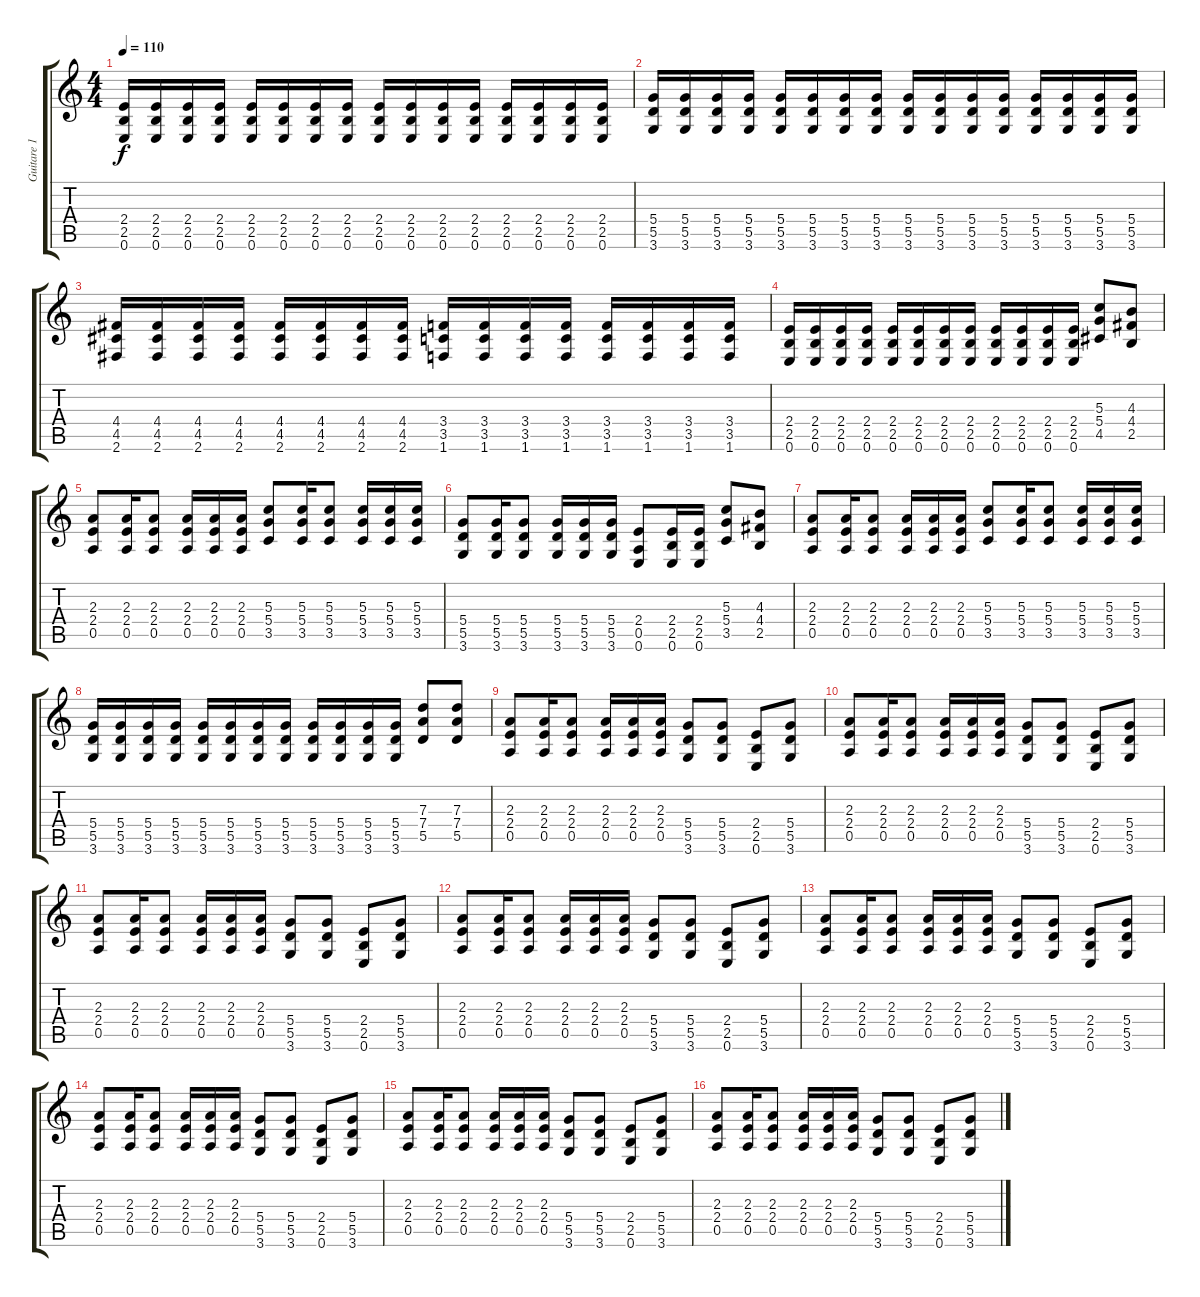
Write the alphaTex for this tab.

\track ("Guitare 1" "Guitare 1") {instrument distortionguitar}
\staff {score tabs}
\tuning (E4 B3 G3 D3 A2 E2) {hide}
\ts (4 4)
\tempo 110
\clef g2
\ks c
(2.4 2.5 0.6).16{dy f} (2.4 2.5 0.6).16 (2.4 2.5 0.6).16 (2.4 2.5 0.6).16 (2.4 2.5 0.6).16 (2.4 2.5 0.6).16 (2.4 2.5 0.6).16 (2.4 2.5 0.6).16 (2.4 2.5 0.6).16 (2.4 2.5 0.6).16 (2.4 2.5 0.6).16 (2.4 2.5 0.6).16 (2.4 2.5 0.6).16 (2.4 2.5 0.6).16 (2.4 2.5 0.6).16 (2.4 2.5 0.6).16 |
(5.4 5.5 3.6).16 (5.4 5.5 3.6).16 (5.4 5.5 3.6).16 (5.4 5.5 3.6).16 (5.4 5.5 3.6).16 (5.4 5.5 3.6).16 (5.4 5.5 3.6).16 (5.4 5.5 3.6).16 (5.4 5.5 3.6).16 (5.4 5.5 3.6).16 (5.4 5.5 3.6).16 (5.4 5.5 3.6).16 (5.4 5.5 3.6).16 (5.4 5.5 3.6).16 (5.4 5.5 3.6).16 (5.4 5.5 3.6).16 |
(4.4 4.5 2.6).16 (4.4 4.5 2.6).16 (4.4 4.5 2.6).16 (4.4 4.5 2.6).16 (4.4 4.5 2.6).16 (4.4 4.5 2.6).16 (4.4 4.5 2.6).16 (4.4 4.5 2.6).16 (3.4 3.5 1.6).16 (3.4 3.5 1.6).16 (3.4 3.5 1.6).16 (3.4 3.5 1.6).16 (3.4 3.5 1.6).16 (3.4 3.5 1.6).16 (3.4 3.5 1.6).16 (3.4 3.5 1.6).16 |
(2.4 2.5 0.6).16 (2.4 2.5 0.6).16 (2.4 2.5 0.6).16 (2.4 2.5 0.6).16 (2.4 2.5 0.6).16 (2.4 2.5 0.6).16 (2.4 2.5 0.6).16 (2.4 2.5 0.6).16 (2.4 2.5 0.6).16 (2.4 2.5 0.6).16 (2.4 2.5 0.6).16 (2.4 2.5 0.6).16 (5.3 5.4 4.5).8 (4.3 4.4 2.5).8 |
(2.3 2.4 0.5).8 (2.3 2.4 0.5).16 (2.3 2.4 0.5).8 (2.3 2.4 0.5).16 (2.3 2.4 0.5).16 (2.3 2.4 0.5).16 (5.3 5.4 3.5).8 (5.3 5.4 3.5).16 (5.3 5.4 3.5).8 (5.3 5.4 3.5).16 (5.3 5.4 3.5).16 (5.3 5.4 3.5).16 |
(5.4 5.5 3.6).8 (5.4 5.5 3.6).16 (5.4 5.5 3.6).8 (5.4 5.5 3.6).16 (5.4 5.5 3.6).16 (5.4 5.5 3.6).16 (2.4 0.5 0.6).8 (2.4 2.5 0.6).16 (2.4 2.5 0.6).16 (5.3 5.4 3.5).8 (4.3 4.4 2.5).8 |
(2.3 2.4 0.5).8 (2.3 2.4 0.5).16 (2.3 2.4 0.5).8 (2.3 2.4 0.5).16 (2.3 2.4 0.5).16 (2.3 2.4 0.5).16 (5.3 5.4 3.5).8 (5.3 5.4 3.5).16 (5.3 5.4 3.5).8 (5.3 5.4 3.5).16 (5.3 5.4 3.5).16 (5.3 5.4 3.5).16 |
(5.4 5.5 3.6).16 (5.4 5.5 3.6).16 (5.4 5.5 3.6).16 (5.4 5.5 3.6).16 (5.4 5.5 3.6).16 (5.4 5.5 3.6).16 (5.4 5.5 3.6).16 (5.4 5.5 3.6).16 (5.4 5.5 3.6).16 (5.4 5.5 3.6).16 (5.4 5.5 3.6).16 (5.4 5.5 3.6).16 (7.3 7.4 5.5).8 (7.3 7.4 5.5).8 |
(2.3 2.4 0.5).8 (2.3 2.4 0.5).16 (2.3 2.4 0.5).8 (2.3 2.4 0.5).16 (2.3 2.4 0.5).16 (2.3 2.4 0.5).16 (5.4 5.5 3.6).8 (5.4 5.5 3.6).8 (2.4 2.5 0.6).8 (5.4 5.5 3.6).8 |
(2.3 2.4 0.5).8 (2.3 2.4 0.5).16 (2.3 2.4 0.5).8 (2.3 2.4 0.5).16 (2.3 2.4 0.5).16 (2.3 2.4 0.5).16 (5.4 5.5 3.6).8 (5.4 5.5 3.6).8 (2.4 2.5 0.6).8 (5.4 5.5 3.6).8 |
(2.3 2.4 0.5).8 (2.3 2.4 0.5).16 (2.3 2.4 0.5).8 (2.3 2.4 0.5).16 (2.3 2.4 0.5).16 (2.3 2.4 0.5).16 (5.4 5.5 3.6).8 (5.4 5.5 3.6).8 (2.4 2.5 0.6).8 (5.4 5.5 3.6).8 |
(2.3 2.4 0.5).8 (2.3 2.4 0.5).16 (2.3 2.4 0.5).8 (2.3 2.4 0.5).16 (2.3 2.4 0.5).16 (2.3 2.4 0.5).16 (5.4 5.5 3.6).8 (5.4 5.5 3.6).8 (2.4 2.5 0.6).8 (5.4 5.5 3.6).8 |
(2.3 2.4 0.5).8 (2.3 2.4 0.5).16 (2.3 2.4 0.5).8 (2.3 2.4 0.5).16 (2.3 2.4 0.5).16 (2.3 2.4 0.5).16 (5.4 5.5 3.6).8 (5.4 5.5 3.6).8 (2.4 2.5 0.6).8 (5.4 5.5 3.6).8 |
(2.3 2.4 0.5).8 (2.3 2.4 0.5).16 (2.3 2.4 0.5).8 (2.3 2.4 0.5).16 (2.3 2.4 0.5).16 (2.3 2.4 0.5).16 (5.4 5.5 3.6).8 (5.4 5.5 3.6).8 (2.4 2.5 0.6).8 (5.4 5.5 3.6).8 |
(2.3 2.4 0.5).8 (2.3 2.4 0.5).16 (2.3 2.4 0.5).8 (2.3 2.4 0.5).16 (2.3 2.4 0.5).16 (2.3 2.4 0.5).16 (5.4 5.5 3.6).8 (5.4 5.5 3.6).8 (2.4 2.5 0.6).8 (5.4 5.5 3.6).8 |
(2.3 2.4 0.5).8 (2.3 2.4 0.5).16 (2.3 2.4 0.5).8 (2.3 2.4 0.5).16 (2.3 2.4 0.5).16 (2.3 2.4 0.5).16 (5.4 5.5 3.6).8 (5.4 5.5 3.6).8 (2.4 2.5 0.6).8 (5.4 5.5 3.6).8
